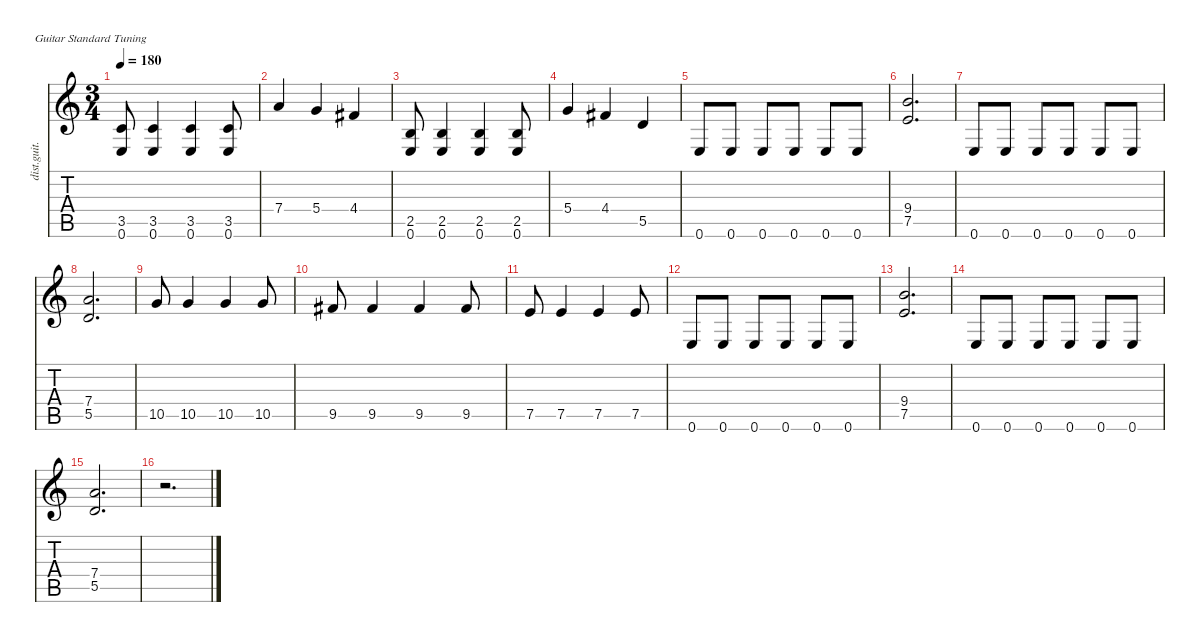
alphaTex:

\defaultSystemsLayout 4
\hideDynamics
\bracketExtendMode nobrackets
\track ("juan" "dist.guit.") {instrument distortionguitar}
\staff {score tabs}
\tuning (E4 B3 G3 D3 A2 E2)
\ts (3 4)
\tempo 180
\clef g2
\ks c
(3.5 0.6).8{dy f beam Up} (3.5 0.6).4{beam Up} (3.5 0.6).4{beam Up} (3.5 0.6).8{beam Up} |
7.4.4{beam Up} 5.4.4{beam Up} 4.4{acc #}.4{beam Up} |
(2.5 0.6).8{beam Up} (2.5 0.6).4{beam Up} (2.5 0.6).4{beam Up} (2.5 0.6).8{beam Up} |
5.4.4{beam Up} 4.4{acc #}.4{beam Up} 5.5.4{beam Up} |
0.6.8{beam Up} 0.6.8{beam Up} 0.6.8{beam Up} 0.6.8{beam Up} 0.6.8{beam Up} 0.6.8{beam Up} |
(9.4 7.5).2{d beam Up} |
0.6.8{beam Up} 0.6.8{beam Up} 0.6.8{beam Up} 0.6.8{beam Up} 0.6.8{beam Up} 0.6.8{beam Up} |
(7.4 5.5).2{d beam Up} |
10.5.8{beam Up} 10.5.4{beam Up} 10.5.4{beam Up} 10.5.8{beam Up} |
9.5{acc #}.8{beam Up} 9.5{acc #}.4{beam Up} 9.5{acc #}.4{beam Up} 9.5{acc #}.8{beam Up} |
7.5.8{beam Up} 7.5.4{beam Up} 7.5.4{beam Up} 7.5.8{beam Up} |
0.6.8{beam Up} 0.6.8{beam Up} 0.6.8{beam Up} 0.6.8{beam Up} 0.6.8{beam Up} 0.6.8{beam Up} |
(9.4 7.5).2{d beam Up} |
0.6.8{beam Up} 0.6.8{beam Up} 0.6.8{beam Up} 0.6.8{beam Up} 0.6.8{beam Up} 0.6.8{beam Up} |
(7.4 5.5).2{d beam Up} |
r.2{d beam Down}
